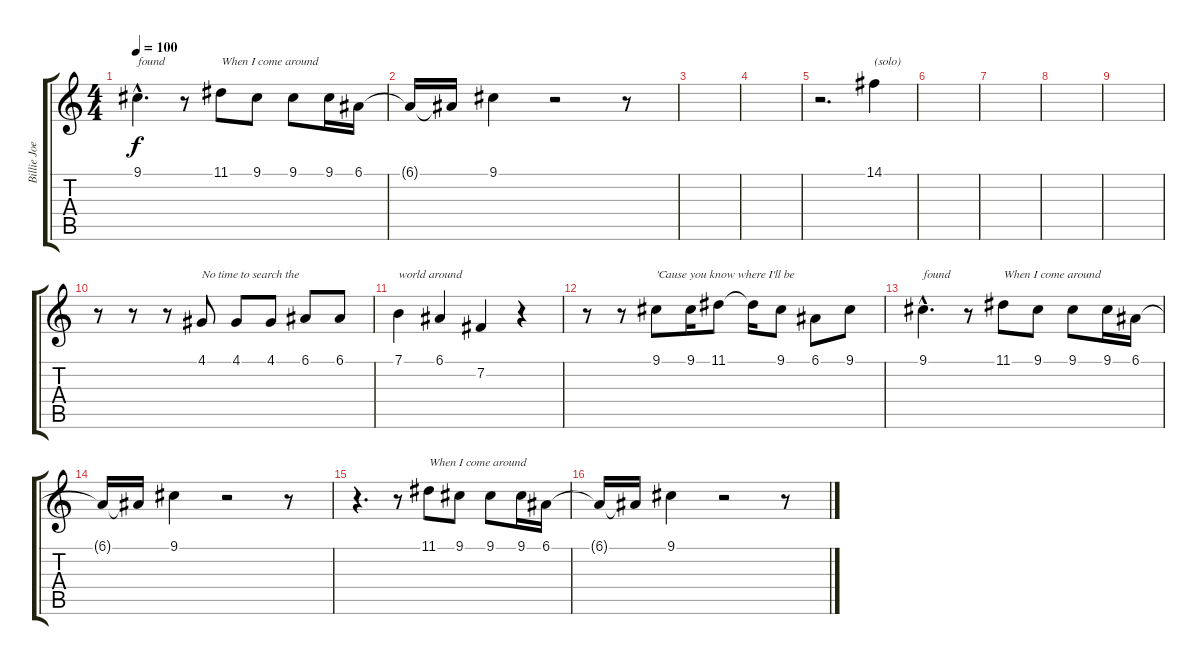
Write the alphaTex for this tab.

\track ("Billie Joe (Vocals)" "Billie Joe") {instrument tenorsax}
\staff {score tabs}
\tuning (E4 B3 G3 D3 A2 E2) {hide}
\ts (4 4)
\tempo 100
\clef g2
\ks c
9.1{hac}.4{d txt "found" dy f} r.8 11.1.8{txt "When I come around"} 9.1.8 9.1.8 9.1.16 6.1.16 |
6.1{t}.16 6.1{t}.16 9.1.4 r.2 r.8 |
|
|
r.2{d} 14.1.4{txt "(solo)"} |
|
|
|
|
r.8 r.8 r.8 4.1.8{txt "No time to search the"} 4.1.8 4.1.8 6.1.8 6.1.8 |
7.1.4{txt "world around"} 6.1.4 7.2.4 r.4 |
r.8 r.8 9.1.8{txt "'Cause you know where I'll be"} 9.1.16 11.1.8 11.1{t}.16 9.1.8 6.1.8 9.1.8 |
9.1{hac}.4{d txt "found"} r.8 11.1.8{txt "When I come around"} 9.1.8 9.1.8 9.1.16 6.1.16 |
6.1{t}.16 6.1{t}.16 9.1.4 r.2 r.8 |
r.4{d} r.8 11.1.8{txt "When I come around"} 9.1.8 9.1.8 9.1.16 6.1.16 |
6.1{t}.16 6.1{t}.16 9.1.4 r.2 r.8
